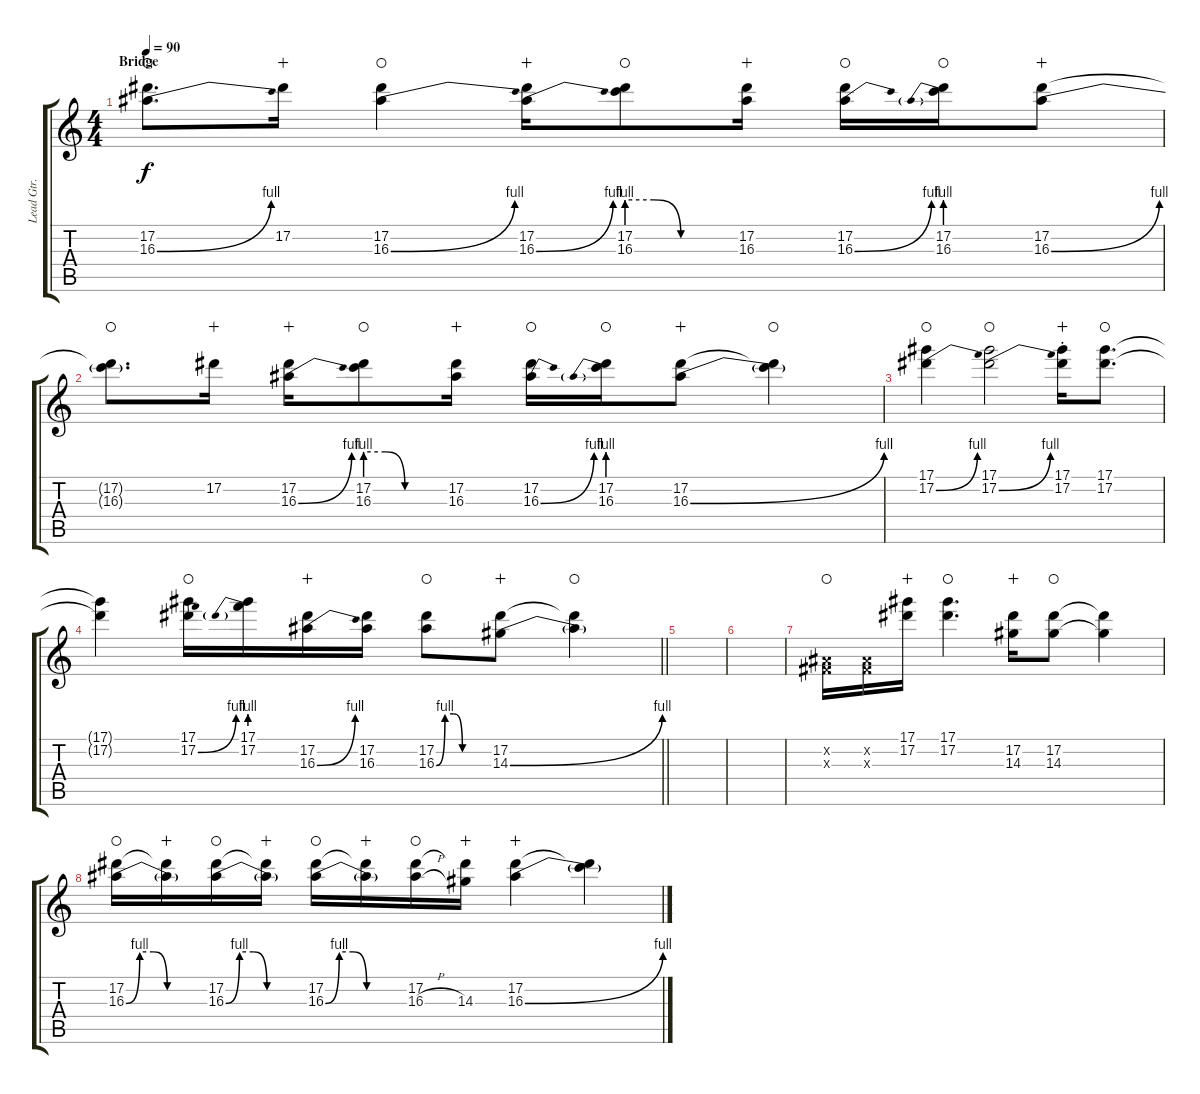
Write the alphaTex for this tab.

\track ("Lead Gtr." "Lead Gtr.") {instrument distortionguitar}
\staff {score tabs}
\tuning (Eb4 Bb3 Gb3 Db3 Ab2 Eb2) {hide}
\ts (4 4)
\section ("" "Bridge")
\tempo 90
\clef g2
\ks c
(17.2 16.3{be (bend 0 0 60 4)}).8{d dy f waho} 17.2.16{wahc} (17.2 16.3{be (bend 0 0 60 4)}).4{waho} (17.2 16.3{be (bend 0 0 60 4)}).16{wahc} (17.2 16.3{be (custom 0 4 15 4 30 0 60 0)}).8{waho} (17.2 16.3).16{wahc} (17.2 16.3{be (bend 0 0 60 4)}).16{waho} (17.2 16.3{be (prebend 0 4 60 4)}).16{waho} (17.2 16.3{be (bend 0 0 60 4)}).8{wahc} |
(17.2{t} 16.3{t}).8{d waho} 17.2.16{wahc} (17.2 16.3{be (bend 0 0 60 4)}).16{wahc} (17.2 16.3{be (custom 0 4 15 4 30 0 60 0)}).8{waho} (17.2 16.3).16{wahc} (17.2 16.3{be (bend 0 0 60 4)}).16{waho} (17.2 16.3{be (prebend 0 4 60 4)}).16{waho} (17.2 16.3{be (bend 0 0 60 4)}).8{wahc} (17.2{t} 16.3{t}).4{waho} |
(17.1 17.2{be (bend 0 0 60 4)}).4{waho} (17.1 17.2{be (bend 0 0 60 4)}).2{waho} (17.1 17.2{st}).16{wahc} (17.1 17.2).8{d waho} |
\barLineRight lightlight
(17.1{t} 17.2{t}).4 (17.1 17.2{be (bend 0 0 60 4)}).16{waho} (17.1 17.2{be (prebend 0 4 60 4)}).16 (17.2 16.3{be (bend 0 0 60 4)}).16{wahc} (17.2 16.3).16 (17.2 16.3{be (custom 0 0 10 4 20 4 30 0 60 0)}).8{waho} (17.2 14.3{be (bend 0 0 60 4)}).8{wahc} (17.2{t} 14.3{t}).4{waho} |
\section ("" "")
|
|
(0.2{x} 0.3{x}).16{waho} (0.2{x} 0.3{x}).16 (17.1 17.2).16{wahc} (17.1 17.2).4{d waho} (17.2 14.3).16{wahc} (17.2 14.3).8{waho} (17.2{t} 14.3{t}).4 |
(17.2 16.3{be (custom 0 0 10 4 20 4 30 0 60 0)}).16{waho} (17.2{t} 16.3{t}).16{wahc} (17.2 16.3{be (custom 0 0 10 4 20 4 30 0 60 0)}).16{waho} (17.2{t} 16.3{t}).16{wahc} (17.2 16.3{be (custom 0 0 10 4 20 4 30 0 60 0)}).16{waho} (17.2{t} 16.3{t}).16{wahc} (17.2 16.3{h}).16{waho} (17.2{t} 14.3).16{wahc} (17.2 16.3{be (bend 0 0 60 4)}).4{wahc} (17.2{t} 16.3{t}).4
